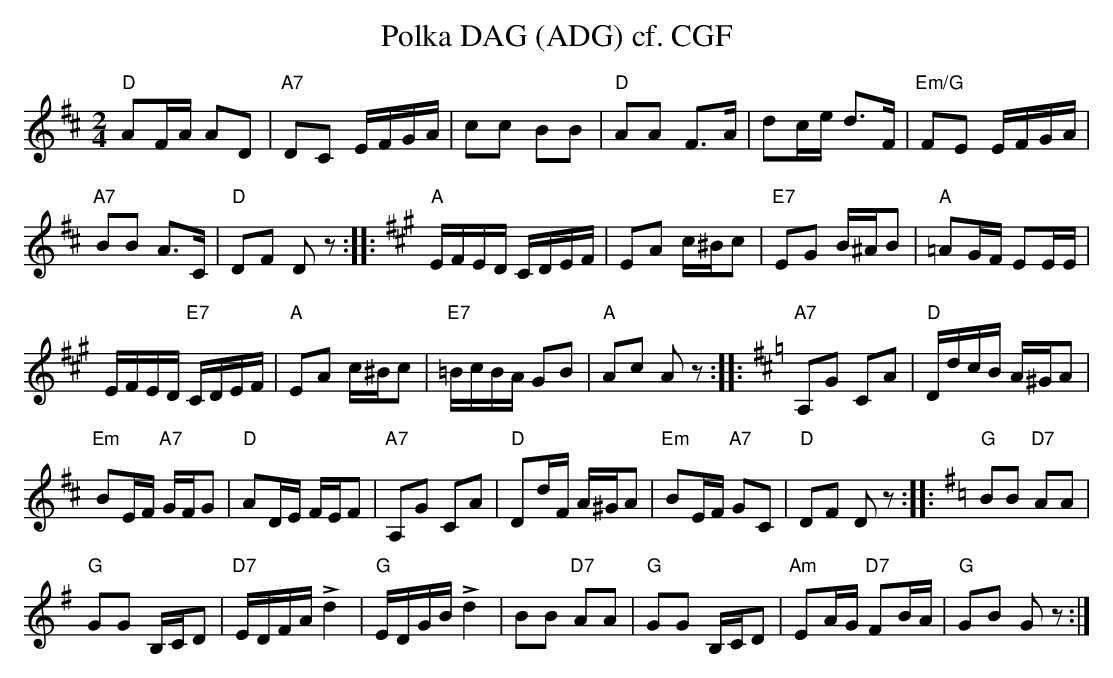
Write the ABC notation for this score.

X:1
T:Polka DAG (ADG) cf. CGF
M:2/4
L:1/16
K:Dmaj%%MIDI gchordon
"D"A2FA A2D2 | "A7"D2C2 EFGA | c2c2 B2B2 | "D"A2A2 F3A | d2ce d3F | "Em/G"F2E2 EFGA |
"A7"B2B2 A3C | "D"D2F2 D2z2 :: [K:Amaj] "A"EFED CDEF | E2A2 c^Bc2 | "E7"E2G2 B^AB2 | "A"=A2GF E2EE |
EFED "E7"CDEF | "A"E2A2 c^Bc2 | "E7"=BcBA G2B2 | "A"A2c2 A2z2 :: [K:Dmaj] "A7"A,2G2 C2A2 | "D"DdcB A^GA2 |
"Em"B2EF "A7"GFG2 | "D"A2DE FEF2 | "A7"A,2G2 C2A2 | "D"D2dF A^GA2 | "Em"B2EF "A7"G2C2 | "D"D2F2 D2z2 :: [K:Gmaj] "G"B2B2 "D7"A2A2 |
"G"G2G2 B,CD2 | "D7"EDFA !>!d4 | "G"EDGB !>!d4 | B2B2 "D7"A2A2 | "G"G2G2 B,CD2 | "Am"E2AG "D7"F2BA | "G"G2B2 G2z2 :|
